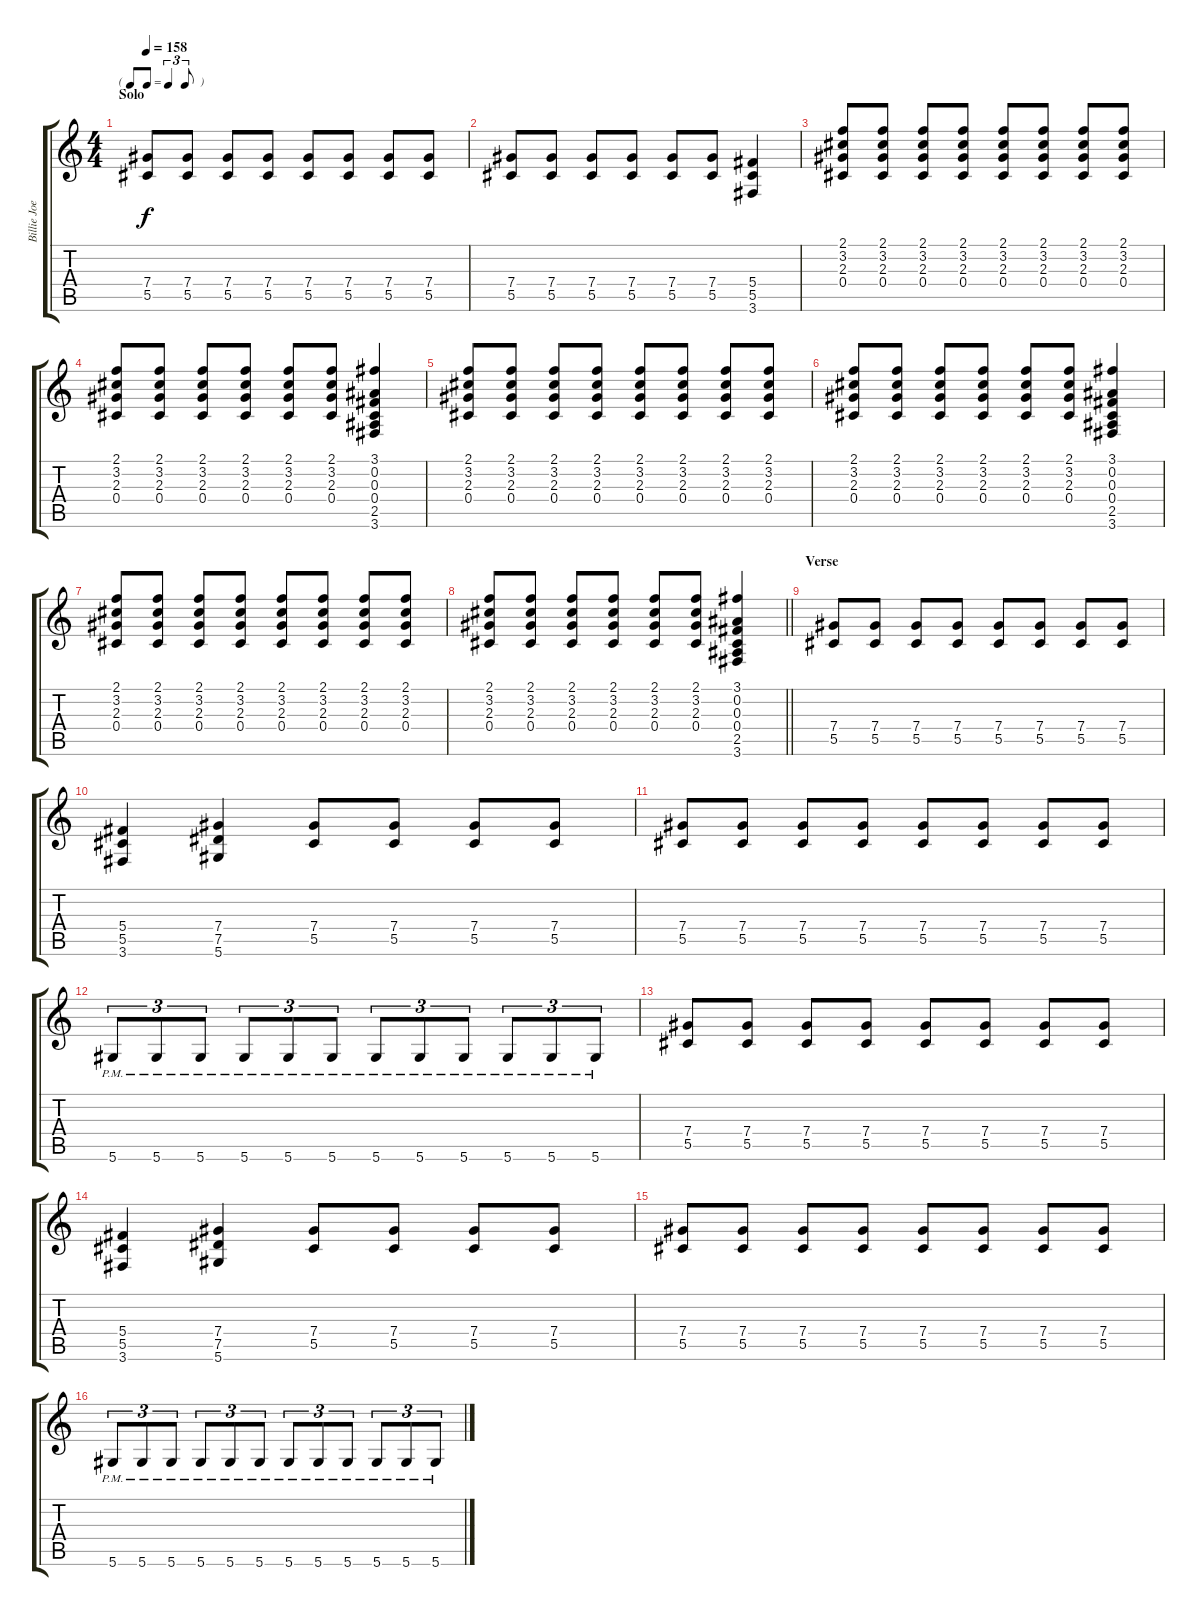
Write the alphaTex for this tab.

\track ("Billie Joe" "Billie Joe") {instrument distortionguitar}
\staff {score tabs}
\tuning (Eb4 Bb3 Gb3 Db3 Ab2 Eb2) {hide}
\ts (4 4)
\tf triplet8th
\section ("" "Solo")
\tempo 158
\clef g2
\ks c
(7.4 5.5).8{dy f} (7.4 5.5).8 (7.4 5.5).8 (7.4 5.5).8 (7.4 5.5).8 (7.4 5.5).8 (7.4 5.5).8 (7.4 5.5).8 |
(7.4 5.5).8 (7.4 5.5).8 (7.4 5.5).8 (7.4 5.5).8 (7.4 5.5).8 (7.4 5.5).8 (5.4 5.5 3.6).4 |
(2.1 3.2 2.3 0.4).8 (2.1 3.2 2.3 0.4).8 (2.1 3.2 2.3 0.4).8 (2.1 3.2 2.3 0.4).8 (2.1 3.2 2.3 0.4).8 (2.1 3.2 2.3 0.4).8 (2.1 3.2 2.3 0.4).8 (2.1 3.2 2.3 0.4).8 |
(2.1 3.2 2.3 0.4).8 (2.1 3.2 2.3 0.4).8 (2.1 3.2 2.3 0.4).8 (2.1 3.2 2.3 0.4).8 (2.1 3.2 2.3 0.4).8 (2.1 3.2 2.3 0.4).8 (3.1 0.2 0.3 0.4 2.5 3.6).4 |
(2.1 3.2 2.3 0.4).8 (2.1 3.2 2.3 0.4).8 (2.1 3.2 2.3 0.4).8 (2.1 3.2 2.3 0.4).8 (2.1 3.2 2.3 0.4).8 (2.1 3.2 2.3 0.4).8 (2.1 3.2 2.3 0.4).8 (2.1 3.2 2.3 0.4).8 |
(2.1 3.2 2.3 0.4).8 (2.1 3.2 2.3 0.4).8 (2.1 3.2 2.3 0.4).8 (2.1 3.2 2.3 0.4).8 (2.1 3.2 2.3 0.4).8 (2.1 3.2 2.3 0.4).8 (3.1 0.2 0.3 0.4 2.5 3.6).4 |
(2.1 3.2 2.3 0.4).8 (2.1 3.2 2.3 0.4).8 (2.1 3.2 2.3 0.4).8 (2.1 3.2 2.3 0.4).8 (2.1 3.2 2.3 0.4).8 (2.1 3.2 2.3 0.4).8 (2.1 3.2 2.3 0.4).8 (2.1 3.2 2.3 0.4).8 |
\barLineRight lightlight
(2.1 3.2 2.3 0.4).8 (2.1 3.2 2.3 0.4).8 (2.1 3.2 2.3 0.4).8 (2.1 3.2 2.3 0.4).8 (2.1 3.2 2.3 0.4).8 (2.1 3.2 2.3 0.4).8 (3.1 0.2 0.3 0.4 2.5 3.6).4 |
\section ("" "Verse")
(7.4 5.5).8 (7.4 5.5).8 (7.4 5.5).8 (7.4 5.5).8 (7.4 5.5).8 (7.4 5.5).8 (7.4 5.5).8 (7.4 5.5).8 |
(5.4 5.5 3.6).4 (7.4 7.5 5.6).4 (7.4 5.5).8 (7.4 5.5).8 (7.4 5.5).8 (7.4 5.5).8 |
(7.4 5.5).8 (7.4 5.5).8 (7.4 5.5).8 (7.4 5.5).8 (7.4 5.5).8 (7.4 5.5).8 (7.4 5.5).8 (7.4 5.5).8 |
5.6{pm}.8{tu (3 2)} 5.6{pm}.8{tu (3 2)} 5.6{pm}.8{tu (3 2)} 5.6{pm}.8{tu (3 2)} 5.6{pm}.8{tu (3 2)} 5.6{pm}.8{tu (3 2)} 5.6{pm}.8{tu (3 2)} 5.6{pm}.8{tu (3 2)} 5.6{pm}.8{tu (3 2)} 5.6{pm}.8{tu (3 2)} 5.6{pm}.8{tu (3 2)} 5.6{pm}.8{tu (3 2)} |
(7.4 5.5).8 (7.4 5.5).8 (7.4 5.5).8 (7.4 5.5).8 (7.4 5.5).8 (7.4 5.5).8 (7.4 5.5).8 (7.4 5.5).8 |
(5.4 5.5 3.6).4 (7.4 7.5 5.6).4 (7.4 5.5).8 (7.4 5.5).8 (7.4 5.5).8 (7.4 5.5).8 |
(7.4 5.5).8 (7.4 5.5).8 (7.4 5.5).8 (7.4 5.5).8 (7.4 5.5).8 (7.4 5.5).8 (7.4 5.5).8 (7.4 5.5).8 |
5.6{pm}.8{tu (3 2)} 5.6{pm}.8{tu (3 2)} 5.6{pm}.8{tu (3 2)} 5.6{pm}.8{tu (3 2)} 5.6{pm}.8{tu (3 2)} 5.6{pm}.8{tu (3 2)} 5.6{pm}.8{tu (3 2)} 5.6{pm}.8{tu (3 2)} 5.6{pm}.8{tu (3 2)} 5.6{pm}.8{tu (3 2)} 5.6{pm}.8{tu (3 2)} 5.6{pm}.8{tu (3 2)}
